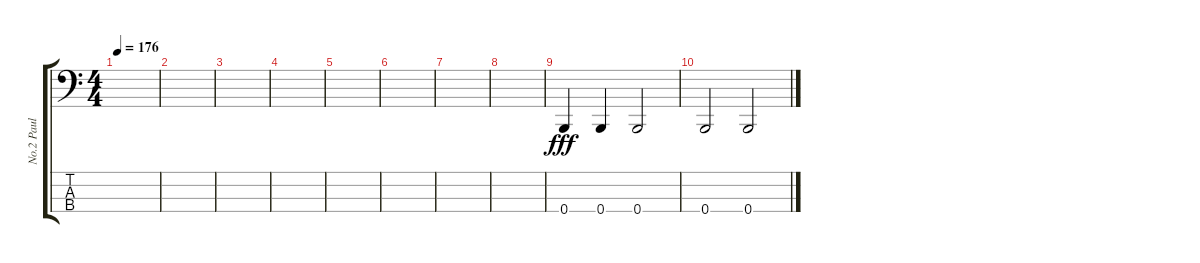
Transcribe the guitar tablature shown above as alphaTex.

\track ("No.2 Paul" "No.2 Paul") {instrument fretlessbass}
\staff {score tabs}
\tuning (E2 B1 Gb1 B0) {hide}
\ts (4 4)
\tempo 176
\clef f4
\ks c
|
|
|
|
|
|
|
|
0.4.4{dy fff} 0.4.4 0.4.2 |
0.4.2 0.4.2
